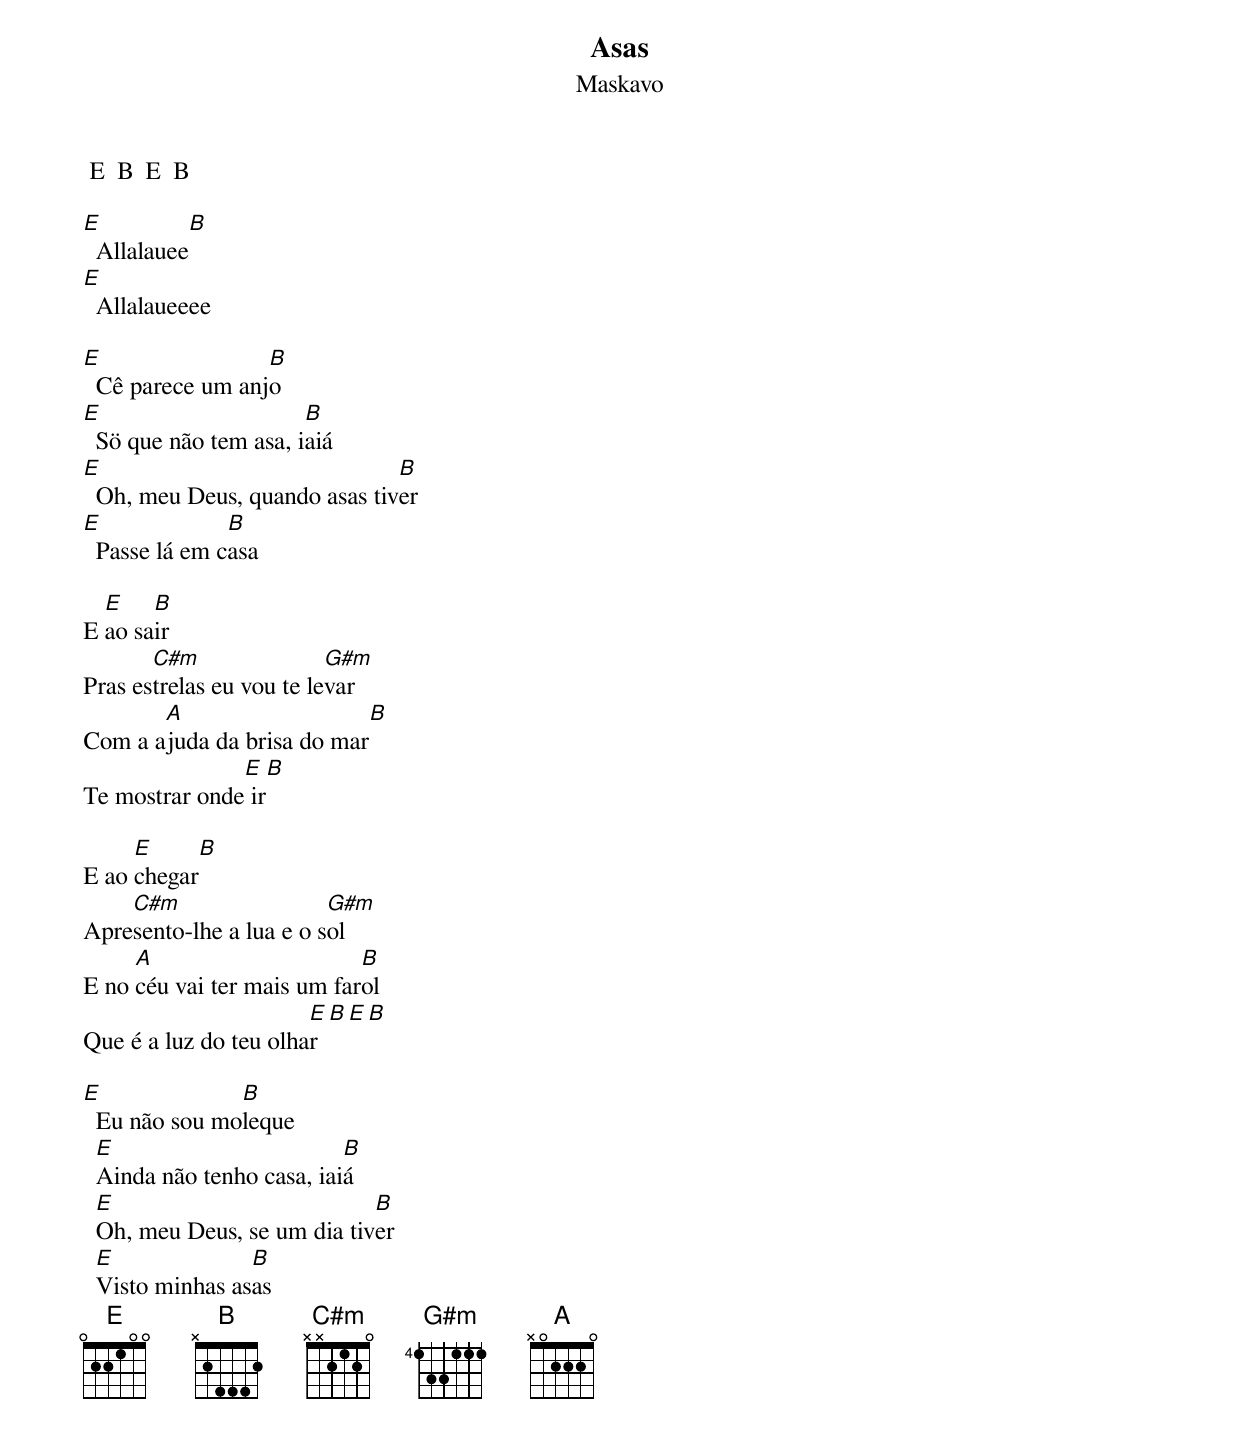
Asas
Maskavo

 E  B  E  B

E           B
  Allalauee
E
  Allalaueeee

E                 B
  Cê parece um anjo
E                      B
  Sö que não tem asa, iaiá
E                              B
  Oh, meu Deus, quando asas tiver
E              B
  Passe lá em casa

  E    B
E ao sair
       C#m                G#m
Pras estrelas eu vou te levar
       A                    B
Com a ajuda da brisa do mar
               E   B
Te mostrar onde ir

     E      B
E ao chegar
    C#m                  G#m
Apresento-lhe a lua e o sol
     A                      B
E no céu vai ter mais um farol
                       E  B  E  B
Que é a luz do teu olhar

E              B
  Eu não sou moleque
  E                        B
  Ainda não tenho casa, iaiá
  E                          B
  Oh, meu Deus, se um dia tiver
  E              B
  Visto minhas asas
